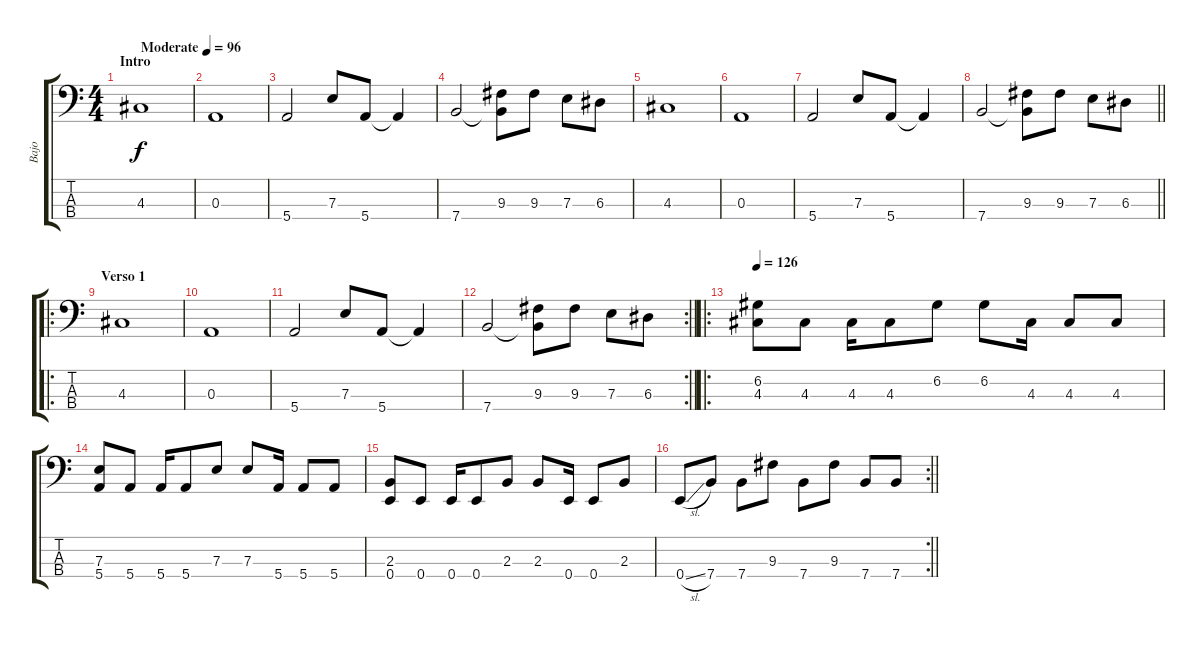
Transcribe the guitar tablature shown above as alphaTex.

\track ("Bajo" "Bajo") {instrument electricbassfinger}
\staff {score tabs}
\tuning (G2 D2 A1 E1) {hide}
\ts (4 4)
\section ("" "Intro")
\tempo (96 "Moderate")
\clef f4
\ks c
4.3.1{dy f instrument electricbassfinger} |
0.3.1 |
5.4.2 7.3.8 5.4.8 5.4{t}.4 |
7.4.2 (9.3 7.4{t}).8 9.3.8 7.3.8 6.3.8 |
4.3.1 |
0.3.1 |
5.4.2 7.3.8 5.4.8 5.4{t}.4 |
\barLineRight lightlight
7.4.2 (9.3 7.4{t}).8 9.3.8 7.3.8 6.3.8 |
\ro
\section ("" "Verso 1")
4.3.1 |
0.3.1 |
5.4.2 7.3.8 5.4.8 5.4{t}.4 |
\rc 2
\barLineRight lightlight
7.4.2 (9.3 7.4{t}).8 9.3.8 7.3.8 6.3.8 |
\ro
\section ("" "")
\tempo 126
(6.2 4.3).8 4.3.8 4.3.16 4.3.8 6.2.8 6.2.8 4.3.16 4.3.8 4.3.8 |
(7.3 5.4).8 5.4.8 5.4.16 5.4.8 7.3.8 7.3.8 5.4.16 5.4.8 5.4.8 |
(2.3 0.4).8 0.4.8 0.4.16 0.4.8 2.3.8 2.3.8 0.4.16 0.4.8 2.3.8 |
\rc 2
\barLineRight lightlight
0.4{sl}.8 7.4.8 7.4.8 9.3.8 7.4.8 9.3.8 7.4.8 7.4.8
